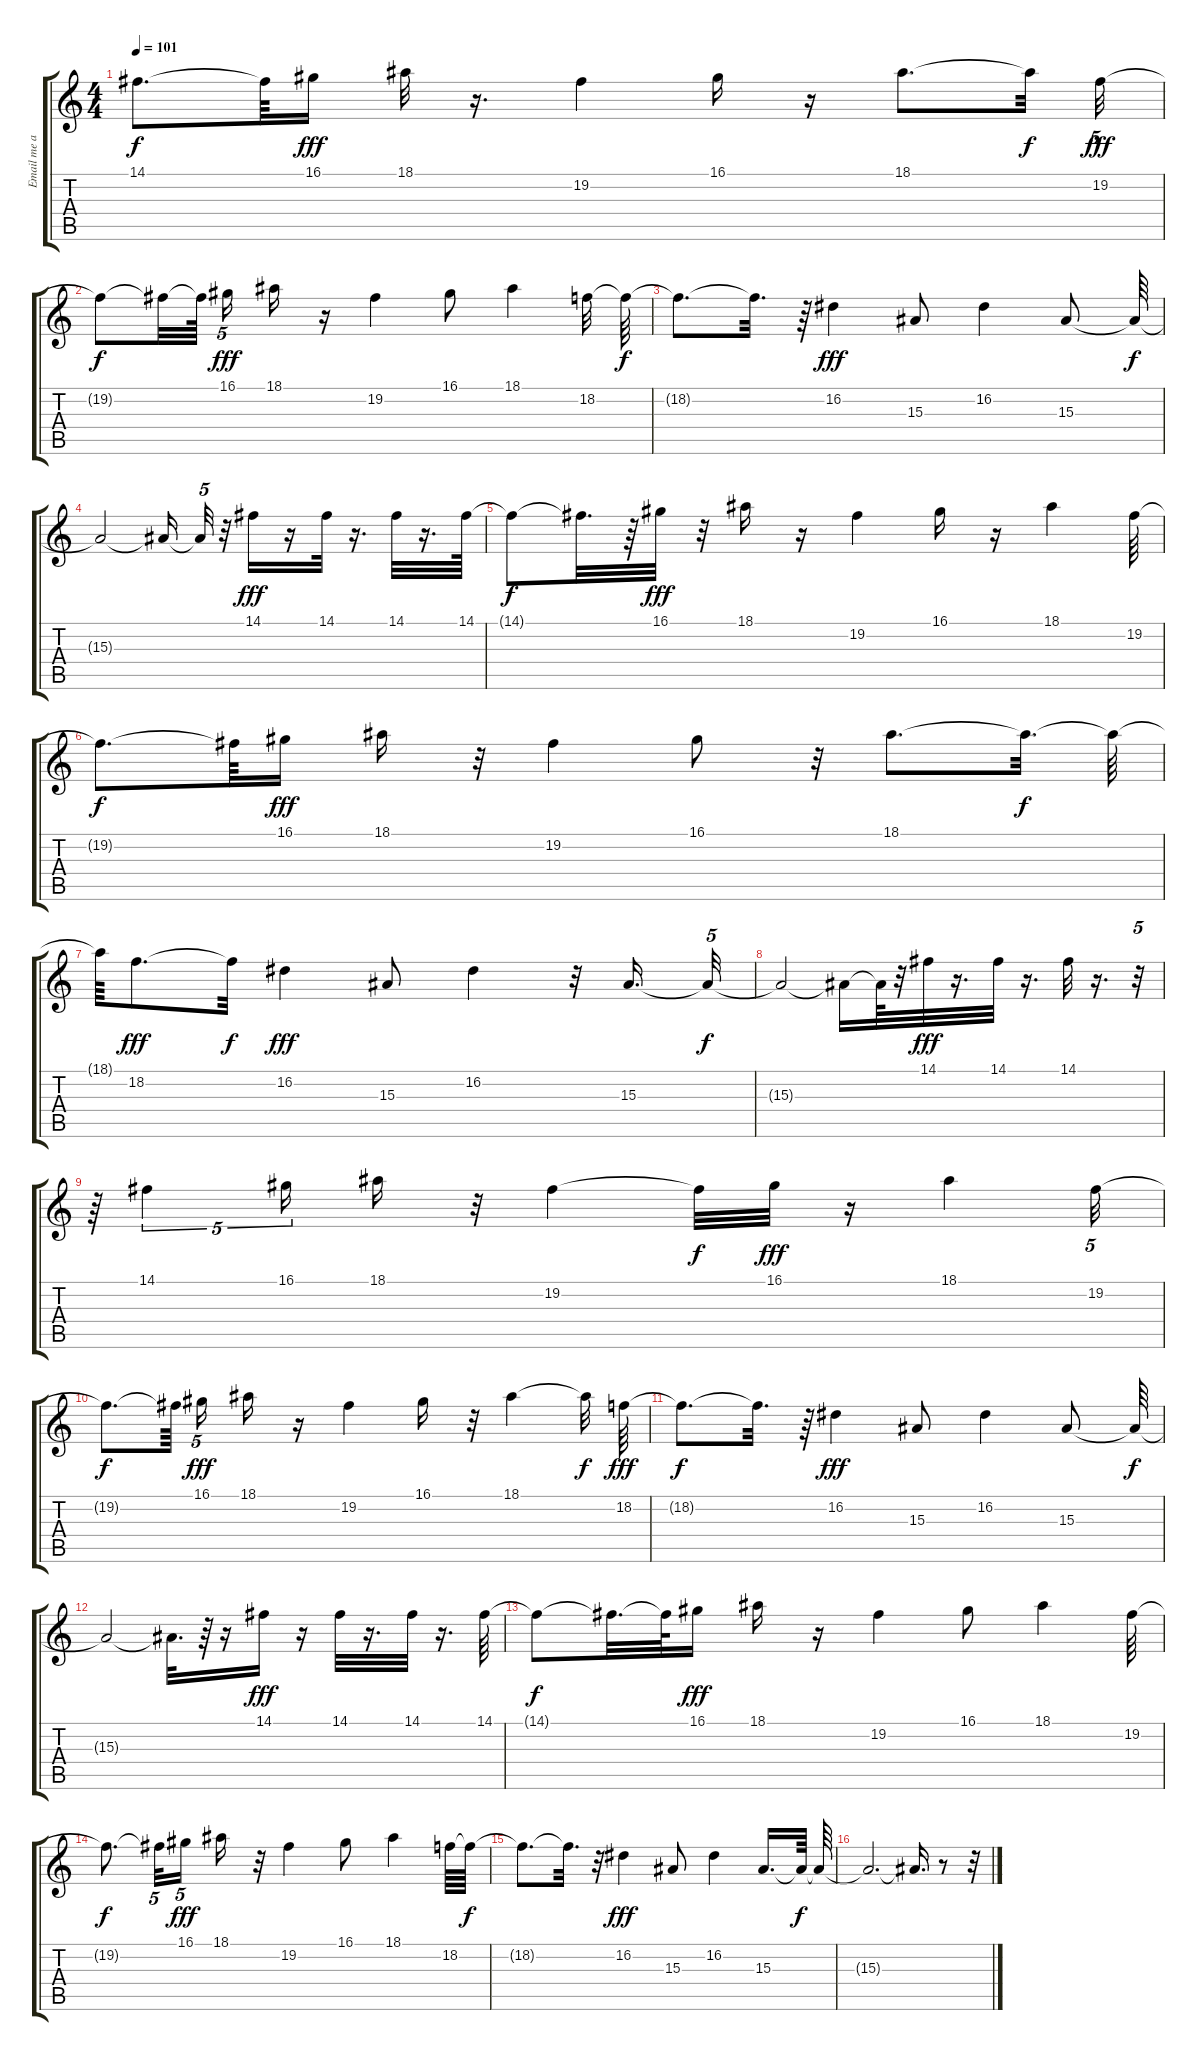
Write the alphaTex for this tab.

\track ("Email me at :" "Email me a") {instrument ocarina}
\staff {score tabs}
\tuning (E4 B3 G3 D3 A2 E2) {hide}
\ts (4 4)
\tempo 101
\clef g2
\ks c
14.1{t}.8{d dy f} 14.1{t}.64 16.1.16{dy fff} 18.1.32 r.16{d} 19.2.4 16.1.16 r.16 18.1.8{d} 18.1{t}.32{dy f} 19.2.32{tu (5 4) dy fff} |
19.2{t}.8{dy f} 19.2{t}.32 19.2{t}.64 16.1.16{tu (5 4) dy fff} 18.1.16 r.16 19.2.4 16.1.8 18.1.4 18.2.32 18.2{t}.64{dy f} |
18.2{t}.8{d} 18.2{t}.32{d} r.64 16.2.4{dy fff} 15.3.8 16.2.4 15.3.8 15.3{t}.64{dy f} |
15.3{t}.2 15.3{t}.16 15.3{t}.32{tu (5 4)} r.32 14.1.16{dy fff} r.16 14.1.32 r.16{d} 14.1.32 r.16{d} 14.1.64 |
14.1{t}.8{dy f} 14.1{t}.32{d} r.64 16.1.32{dy fff} r.32 18.1.16 r.16 19.2.4 16.1.16 r.16 18.1.4 19.2.64 |
19.2{t}.8{d dy f} 19.2{t}.64 16.1.16{dy fff} 18.1.16 r.32 19.2.4 16.1.8 r.32 18.1.8{d} 18.1{t}.32{d dy f} 18.1{t}.64 |
18.1{t}.64 18.2.8{d dy fff} 18.2{t}.32{dy f} 16.2.4{dy fff} 15.3.8 16.2.4 r.32 15.3.16{d} 15.3{t}.32{tu (5 4) dy f} |
15.3{t}.2 15.3{t}.16 15.3{t}.64 r.32 14.1.32{dy fff} r.16{d} 14.1.32 r.16{d} 14.1.32 r.16{d} r.32{tu (5 4)} |
r.64 14.1.4{tu (5 4)} 16.1.16{tu (5 4)} 18.1.16 r.32 19.2.4 19.2{t}.32{dy f} 16.1.32{dy fff} r.16 18.1.4 19.2.32{tu (5 4)} |
19.2{t}.8{d dy f} 19.2{t}.64 16.1.16{tu (5 4) dy fff} 18.1.16 r.16 19.2.4 16.1.16 r.32 18.1.4 18.1{t}.32{dy f} 18.2.64{dy fff} |
18.2{t}.8{d dy f} 18.2{t}.32{d} r.64 16.2.4{dy fff} 15.3.8 16.2.4 15.3.8 15.3{t}.64{dy f} |
15.3{t}.2 15.3{t}.32{d} r.64 r.16 14.1.16{dy fff} r.16 14.1.32 r.16{d} 14.1.32 r.16{d} 14.1.64 |
14.1{t}.8{dy f} 14.1{t}.32{d} 14.1{t}.64 16.1.16{dy fff} 18.1.16 r.16 19.2.4 16.1.8 18.1.4 19.2.64 |
19.2{t}.8{d dy f} 19.2{t}.32{tu (5 4)} 16.1.16{tu (5 4) dy fff} 18.1.16 r.32 19.2.4 16.1.8 18.1.4 18.2.64 18.2{t}.64{dy f} |
18.2{t}.8{d} 18.2{t}.32{d} r.32 16.2.4{dy fff} 15.3.8 16.2.4 15.3.16{d} 15.3{t}.64{dy f} 15.3{t}.64 |
15.3{t}.2{d} 15.3{t}.16{d} r.8 r.32
